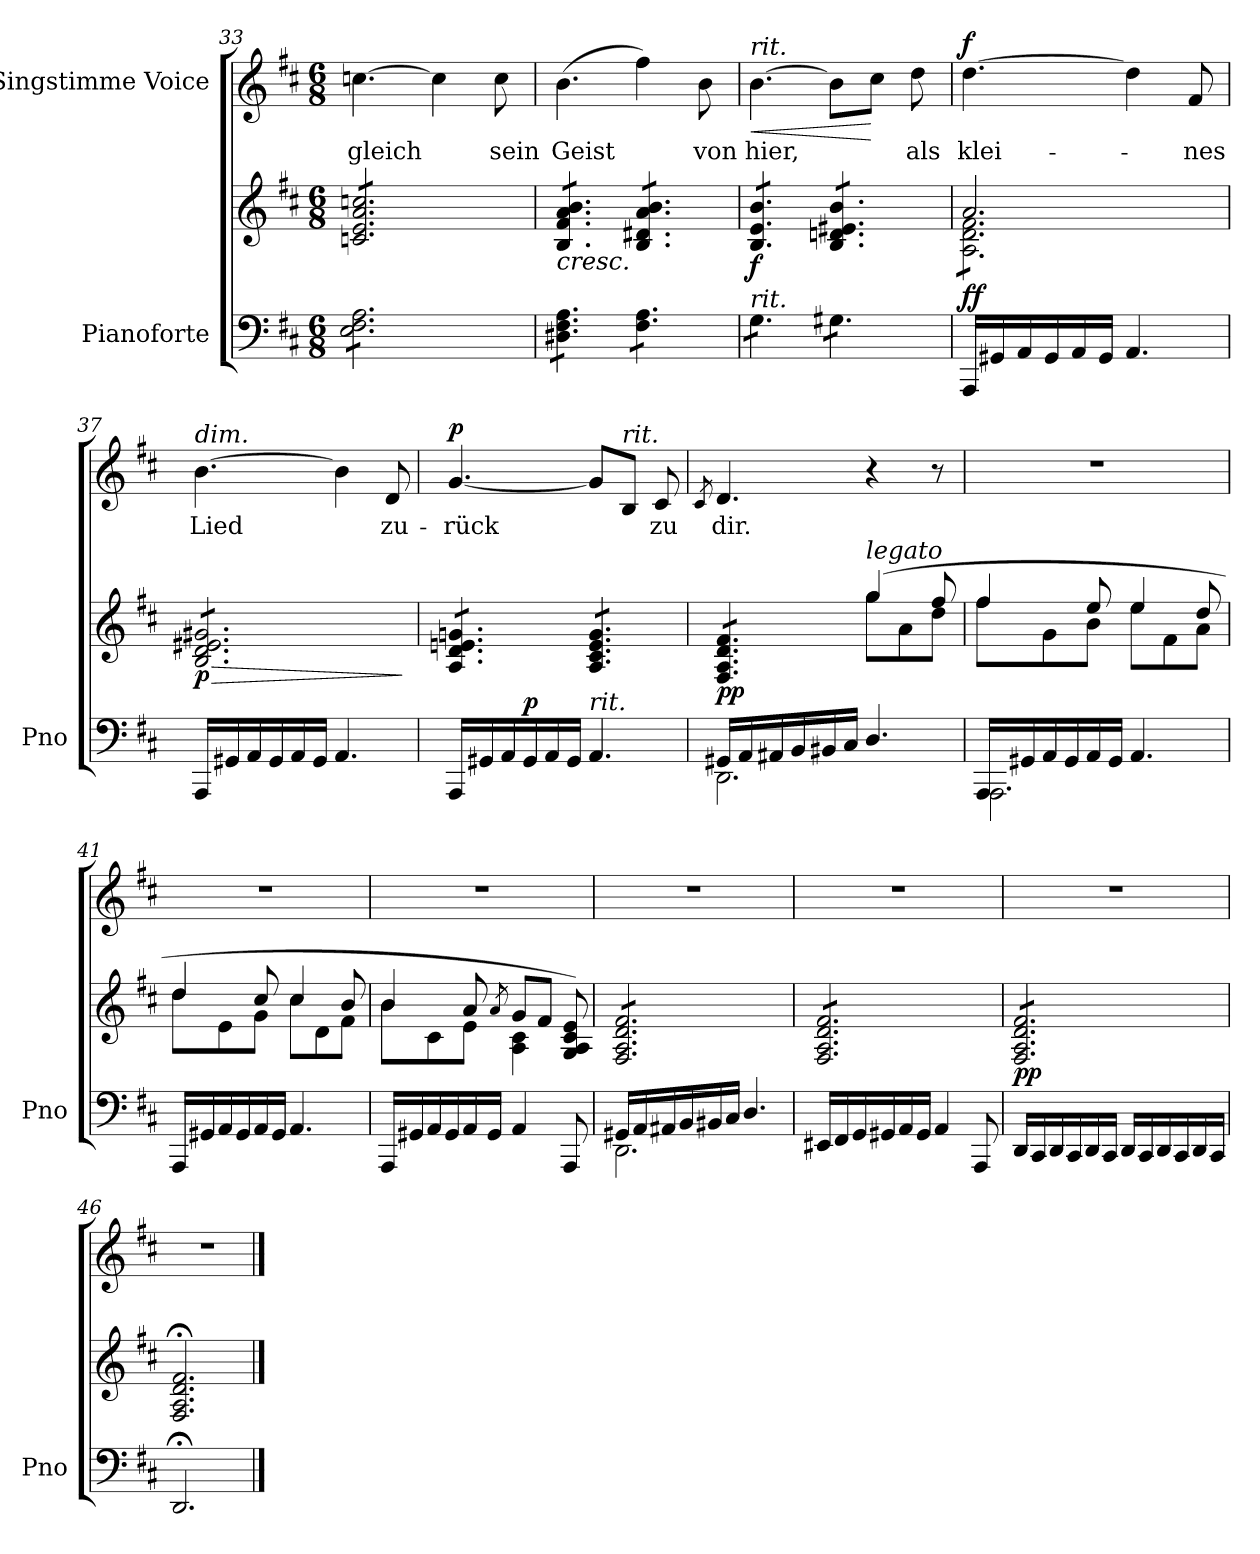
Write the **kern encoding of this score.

**kern	**kern	**dynam	**kern	**text	**dynam
*part2	*part2	*part2	*part1	*part1	*part1
*staff3	*staff2	*staff2/3	*staff1	*staff1	*staff1
*I"Pianoforte	*	*	*I"Singstimme Voice	*	*
*I'Pno	*	*	*	*	*
*clefF4	*clefG2	*	*clefG2	*	*
*k[f#c#]	*k[f#c#]	*	*k[f#c#]	*	*
*M6/8	*M6/8	*	*M6/8	*	*
=33	=33	=33	=33	=33	=33
!	!	!	!	!LO:LY:b	!
*tremolo	*	*	*	*	*
*	*tremolo	*	*	*	*
8E\ 8F#\ 8A\L	8cn/ 8e/ 8a/ 8ccn/L	.	[4.ccn\	gleich	.
8E\ 8F#\ 8A\	8cn/ 8e/ 8a/ 8ccn/	.	.	.	.
8E\ 8F#\ 8A\	8cn/ 8e/ 8a/ 8ccn/	.	.	.	.
8E\ 8F#\ 8A\	8cn/ 8e/ 8a/ 8ccn/	.	4cc\]	.	.
8E\ 8F#\ 8A\	8cn/ 8e/ 8a/ 8ccn/	.	.	.	.
!	!	!	!	!LO:LY:b	!
8E\ 8F#\ 8A\J	8cn/ 8e/ 8a/ 8ccn/J	.	8cc\	sein	.
=34	=34	=34	=34	=34	=34
!	!LO:TX:b:i:t=cresc.	!	!	!	!
!	!	!	!	!LO:LY:b	!
8D#X\ 8F#\ 8A\L	8B/ 8f#/ 8a/ 8b/L	.	(>4.b\	Geist	.
8D#X\ 8F#\ 8A\	8B/ 8f#/ 8a/ 8b/	.	.	.	.
8D#X\ 8F#\ 8A\J	8B/ 8f#/ 8a/ 8b/J	.	.	.	.
8F#\ 8A\L	8B/ 8d#X/ 8a/ 8b/L	.	4ff#\)	.	.
8F#\ 8A\	8B/ 8d#X/ 8a/ 8b/	.	.	.	.
!	!	!	!	!LO:LY:b	!
8F#\ 8A\J	8B/ 8d#X/ 8a/ 8b/J	.	8b\	von	.
=35	=35	=35	=35	=35	=35
!	!	!	!LO:TX:a:i:t=rit.	!	!
!LO:TX:a:i:t=rit.	!	!	!	!	!
!	!	!LO:DY:b	!	!LO:LY:b	!LO:HP:b
8G\L	8B/ 8e/ 8b/L	f	[4.b\	hier,	<
8G\	8B/ 8e/ 8b/	.	.	.	.
8G\J	8B/ 8e/ 8b/J	.	.	.	.
8G#X\L	8B/ 8dn/ 8e#X/ 8b/L	.	8b\L]	.	.
8G#X\	8B/ 8dn/ 8e#X/ 8b/	.	8cc#\J	.	[
!	!	!	!	!LO:LY:b	!
8G#X\J	8B/ 8dn/ 8e#X/ 8b/J	.	8dd\	als	.
*Xtremolo	*	*	*	*	*
!!LO:LB:g=z
=36	=36	=36	=36	=36	=36
*	*^	*	*	*	*
!	!	!	!LO:DY:b	!	!LO:LY:b	!LO:DY:a
16AAA/LL	2.a/	8A\ 8d\ 8f#\L	ff	[4.dd\	klei-	f
16GG#X/	.	.	.	.	.	.
16AA/	.	8A\ 8d\ 8f#\	.	.	.	.
16GG#/	.	.	.	.	.	.
16AA/	.	8A\ 8d\ 8f#\	.	.	.	.
16GG#/JJ	.	.	.	.	.	.
4.AA/	.	8A\ 8d\ 8f#\	.	4dd\]	.	.
.	.	8A\ 8d\ 8f#\	.	.	.	.
!	!	!	!	!	!LO:LY:b	!
.	.	8A\ 8d\ 8f#\J	.	8f#/	-nes	.
*	*v	*v	*	*	*	*
=37	=37	=37	=37	=37	=37
!	!	!	!LO:TX:a:i:t=dim.	!	!
!	!	!LO:HP:b	!	!LO:LY:b	!
!	!	!LO:DY:n=1:b	!	!	!
16AAA/LL	8B/ 8d/ 8e#X/ 8g#X/L	> p	[4.b\	Lied	.
16GG#X/	.	.	.	.	.
16AA/	8B/ 8d/ 8e#X/ 8g#X/	.	.	.	.
16GG#/	.	.	.	.	.
16AA/	8B/ 8d/ 8e#X/ 8g#X/	.	.	.	.
16GG#/JJ	.	.	.	.	.
4.AA/	8B/ 8d/ 8e#X/ 8g#X/	.	4b\]	.	.
.	8B/ 8d/ 8e#X/ 8g#X/	.	.	.	.
!	!	!	!	!LO:LY:b	!
.	8B/ 8d/ 8e#X/ 8g#X/J	.	8d/	zu-	.
.	.	]	.	.	.
=38	=38	=38	=38	=38	=38
!	!	!	!	!LO:LY:b	!LO:DY:a
16AAA/LL	8A/ 8d/ 8en/ 8gn/L	.	[4.g/	-rück	p
16GG#X/	.	.	.	.	.
16AA/	8A/ 8d/ 8en/ 8gn/	.	.	.	.
!	!	!LO:DY:a=2	!	!	!
16GG#/	.	p	.	.	.
16AA/	8A/ 8d/ 8en/ 8gn/J	.	.	.	.
16GG#/JJ	.	.	.	.	.
!LO:TX:a:i:t=rit.	!	!	!	!	!
4.AA/	8A/ 8c#/ 8e/ 8g/L	.	8g/L]	.	.
!	!	!	!LO:TX:a:i:t=rit.	!	!
.	8A/ 8c#/ 8e/ 8g/	.	8B/J	.	.
!	!	!	!	!LO:LY:b	!
.	8A/ 8c#/ 8e/ 8g/J	.	8c#/	zu	.
=39	=39	=39	=39	=39	=39
.	.	.	8qc#/	.	.
*^	*^	*	*	*	*
!	!	!	!	!LO:DY:b	!	!LO:LY:b	!
16GG#X/LL	2.DD\	8F#/ 8A/ 8d/ 8f#/L	4.ryy	pp	4.d/	dir.	.
16AA/	.	.	.	.	.	.	.
16AA#X/	.	8F#/ 8A/ 8d/ 8f#/	.	.	.	.	.
16BB/	.	.	.	.	.	.	.
16BB#X/	.	8F#/ 8A/ 8d/ 8f#/J	.	.	.	.	.
*	*	*Xtremolo	*	*	*	*	*
16C#/JJ	.	.	.	.	.	.	.
!	!	!LO:TX:a:i:t=legato	!	!	!	!	!
4.D/	.	(>4gg/	8gg\L	.	4r	.	.
.	.	.	8a\	.	.	.	.
.	.	8ff#/	8dd\J	.	8r	.	.
=40	=40	=40	=40	=40	=40	=40	=40
16AAA/LL	2.AAA\	4ff#/	8ff#\L	.	2.r	.	.
16GG#X/	.	.	.	.	.	.	.
16AA/	.	.	8g\	.	.	.	.
16GG#/	.	.	.	.	.	.	.
16AA/	.	8ee/	8b\J	.	.	.	.
16GG#/JJ	.	.	.	.	.	.	.
4.AA/	.	4ee/	8ee\L	.	.	.	.
.	.	.	8f#\	.	.	.	.
.	.	8dd/	8a\J	.	.	.	.
*v	*v	*	*	*	*	*	*
!!LO:LB:g=z
=41	=41	=41	=41	=41	=41	=41
16AAA/LL	4dd/	8dd\L	.	2.r	.	.
16GG#X/	.	.	.	.	.	.
16AA/	.	8e\	.	.	.	.
16GG#/	.	.	.	.	.	.
16AA/	8cc#/	8g\J	.	.	.	.
16GG#/JJ	.	.	.	.	.	.
4.AA/	4cc#/	8cc#\L	.	.	.	.
.	.	8d\	.	.	.	.
.	8b/	8f#\J	.	.	.	.
=42	=42	=42	=42	=42	=42	=42
16AAA/LL	4b/	8b\L	.	2.r	.	.
16GG#X/	.	.	.	.	.	.
16AA/	.	8c#\	.	.	.	.
16GG#/	.	.	.	.	.	.
16AA/	8a/	8e\J	.	.	.	.
16GG#/JJ	.	.	.	.	.	.
.	8qa/	.	.	.	.	.
4AA/	8g/L	4A\ 4c#\	.	.	.	.
.	8f#/J	.	.	.	.	.
8AAA/	8G/ 8A/ 8c#/ 8e/)	8ryy	.	.	.	.
*	*v	*v	*	*	*	*
=43	=43	=43	=43	=43	=43
*^	*	*	*	*	*
*	*	*tremolo	*	*	*	*
16GG#X/LL	2.DD\	8F#/ 8A/ 8d/ 8f#/L	.	2.r	.	.
16AA/	.	.	.	.	.	.
16AA#X/	.	8F#/ 8A/ 8d/ 8f#/	.	.	.	.
16BB/	.	.	.	.	.	.
16BB#X/	.	8F#/ 8A/ 8d/ 8f#/	.	.	.	.
16C#/JJ	.	.	.	.	.	.
4.D/	.	8F#/ 8A/ 8d/ 8f#/	.	.	.	.
.	.	8F#/ 8A/ 8d/ 8f#/	.	.	.	.
.	.	8F#/ 8A/ 8d/ 8f#/J	.	.	.	.
*v	*v	*	*	*	*	*
=44	=44	=44	=44	=44	=44
16EE#X/LL	8F#/ 8A/ 8d/ 8f#/L	.	2.r	.	.
16FF#/	.	.	.	.	.
16GG/	8F#/ 8A/ 8d/ 8f#/	.	.	.	.
16GG#X/	.	.	.	.	.
16AA/	8F#/ 8A/ 8d/ 8f#/	.	.	.	.
16GG#/JJ	.	.	.	.	.
4AA/	8F#/ 8A/ 8d/ 8f#/	.	.	.	.
.	8F#/ 8A/ 8d/ 8f#/	.	.	.	.
8AAA/	8F#/ 8A/ 8d/ 8f#/J	.	.	.	.
=45	=45	=45	=45	=45	=45
!	!	!LO:DY:b	!	!	!
16DD/LL	8F#/ 8A/ 8d/ 8f#/L	pp	2.r	.	.
16CC#/	.	.	.	.	.
16DD/	8F#/ 8A/ 8d/ 8f#/	.	.	.	.
16CC#/	.	.	.	.	.
16DD/	8F#/ 8A/ 8d/ 8f#/	.	.	.	.
16CC#/JJ	.	.	.	.	.
16DD/LL	8F#/ 8A/ 8d/ 8f#/	.	.	.	.
16CC#/	.	.	.	.	.
16DD/	8F#/ 8A/ 8d/ 8f#/	.	.	.	.
16CC#/	.	.	.	.	.
16DD/	8F#/ 8A/ 8d/ 8f#/J	.	.	.	.
*	*Xtremolo	*	*	*	*
16CC#/JJ	.	.	.	.	.
=46	=46	=46	=46	=46	=46
2.DD;</	2.F#/;< 2.A/;< 2.d/;< 2.f#/;<	.	2.r	.	.
==	==	==	==	==	==
*-	*-	*-	*-	*-	*-
